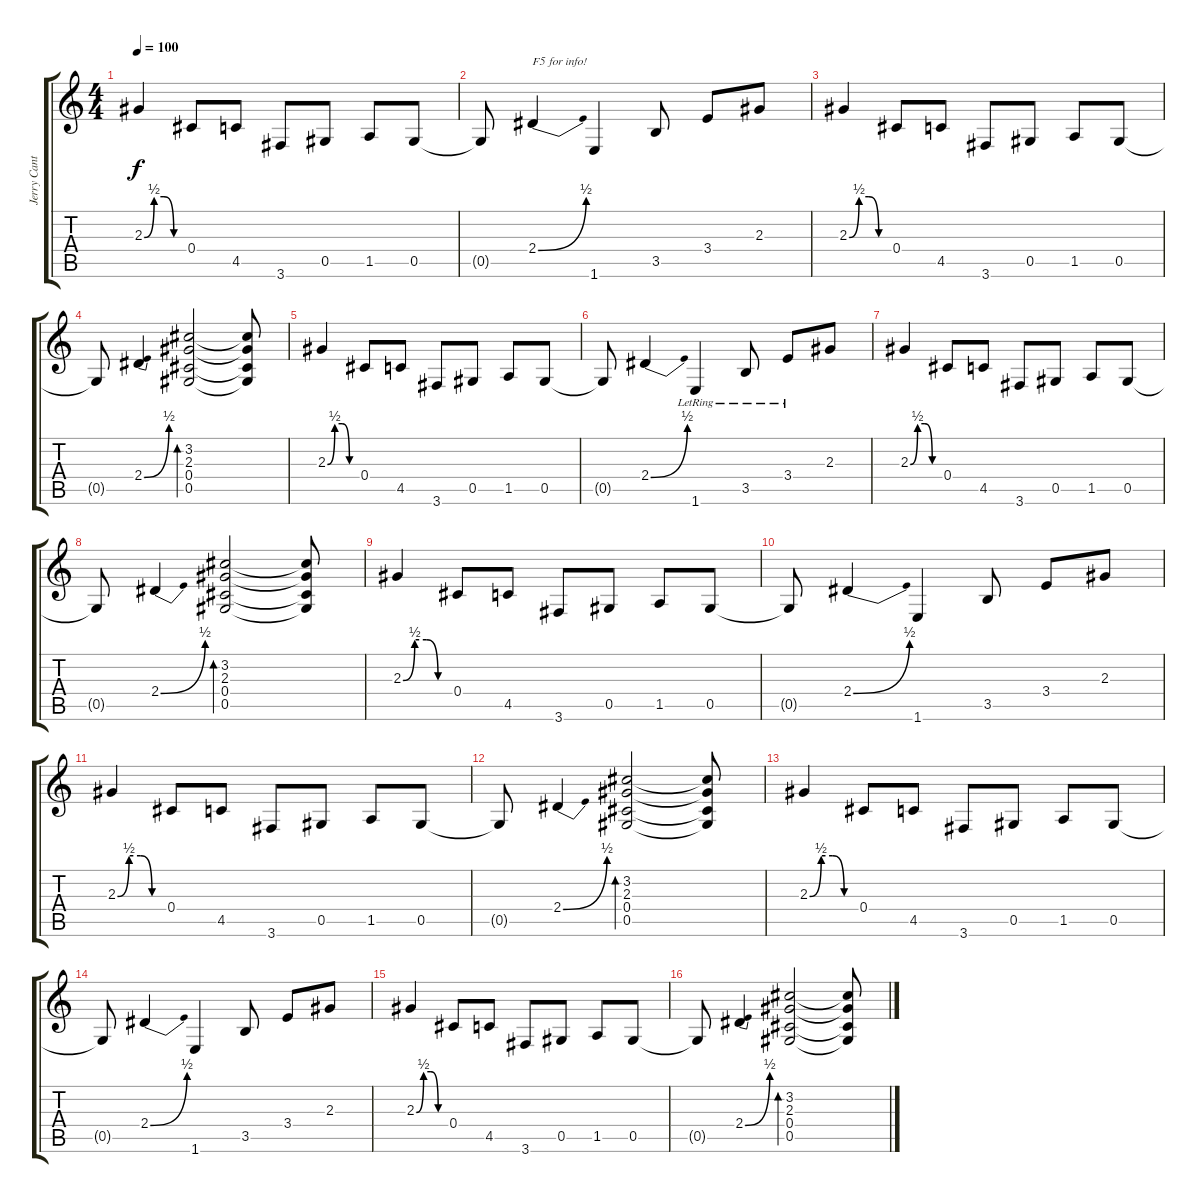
\track ("Jerry Cantrell rhythm" "Jerry Cant") {instrument overdrivenguitar}
\staff {score tabs}
\tuning (Eb4 Bb3 Gb3 Db3 Ab2 Eb2) {hide}
\ts (4 4)
\tempo 100
\clef g2
\ks c
2.3{be (custom 0 0 15 2 30 2 45 0 60 0)}.4{dy f instrument overdrivenguitar} 0.4.8 4.5.8 3.6.8 0.5.8 1.5.8 0.5.8 |
0.5{t}.8 2.4{be (bend 0 0 60 2)}.4{txt "F5 for info!"} 1.6.4 3.5.8 3.4.8 2.3.8 |
2.3{be (custom 0 0 15 2 30 2 45 0 60 0)}.4 0.4.8 4.5.8 3.6.8 0.5.8 1.5.8 0.5.8 |
0.5{t}.8 2.4{be (bend 0 0 60 2)}.4 (3.2 2.3 0.4 0.5).2{bd 60} (3.2{t} 2.3{t} 0.4{t} 0.5{t}).8 |
2.3{be (custom 0 0 15 2 30 2 45 0 60 0)}.4 0.4.8 4.5.8 3.6.8 0.5.8 1.5.8 0.5.8 |
0.5{t}.8 2.4{be (bend 0 0 60 2)}.4 1.6{lr}.4 3.5{lr}.8 3.4{lr}.8 2.3.8 |
2.3{be (custom 0 0 15 2 30 2 45 0 60 0)}.4 0.4.8 4.5.8 3.6.8 0.5.8 1.5.8 0.5.8 |
0.5{t}.8 2.4{be (bend 0 0 60 2)}.4 (3.2 2.3 0.4 0.5).2{bd 60} (3.2{t} 2.3{t} 0.4{t} 0.5{t}).8 |
2.3{be (custom 0 0 15 2 30 2 45 0 60 0)}.4 0.4.8 4.5.8 3.6.8 0.5.8 1.5.8 0.5.8 |
0.5{t}.8 2.4{be (bend 0 0 60 2)}.4 1.6.4 3.5.8 3.4.8 2.3.8 |
2.3{be (custom 0 0 15 2 30 2 45 0 60 0)}.4 0.4.8 4.5.8 3.6.8 0.5.8 1.5.8 0.5.8 |
0.5{t}.8 2.4{be (bend 0 0 60 2)}.4 (3.2 2.3 0.4 0.5).2{bd 60} (3.2{t} 2.3{t} 0.4{t} 0.5{t}).8 |
2.3{be (custom 0 0 15 2 30 2 45 0 60 0)}.4 0.4.8 4.5.8 3.6.8 0.5.8 1.5.8 0.5.8 |
0.5{t}.8 2.4{be (bend 0 0 60 2)}.4 1.6.4 3.5.8 3.4.8 2.3.8 |
2.3{be (custom 0 0 15 2 30 2 45 0 60 0)}.4 0.4.8 4.5.8 3.6.8 0.5.8 1.5.8 0.5.8 |
0.5{t}.8 2.4{be (bend 0 0 60 2)}.4 (3.2 2.3 0.4 0.5).2{bd 60} (3.2{t} 2.3{t} 0.4{t} 0.5{t}).8
